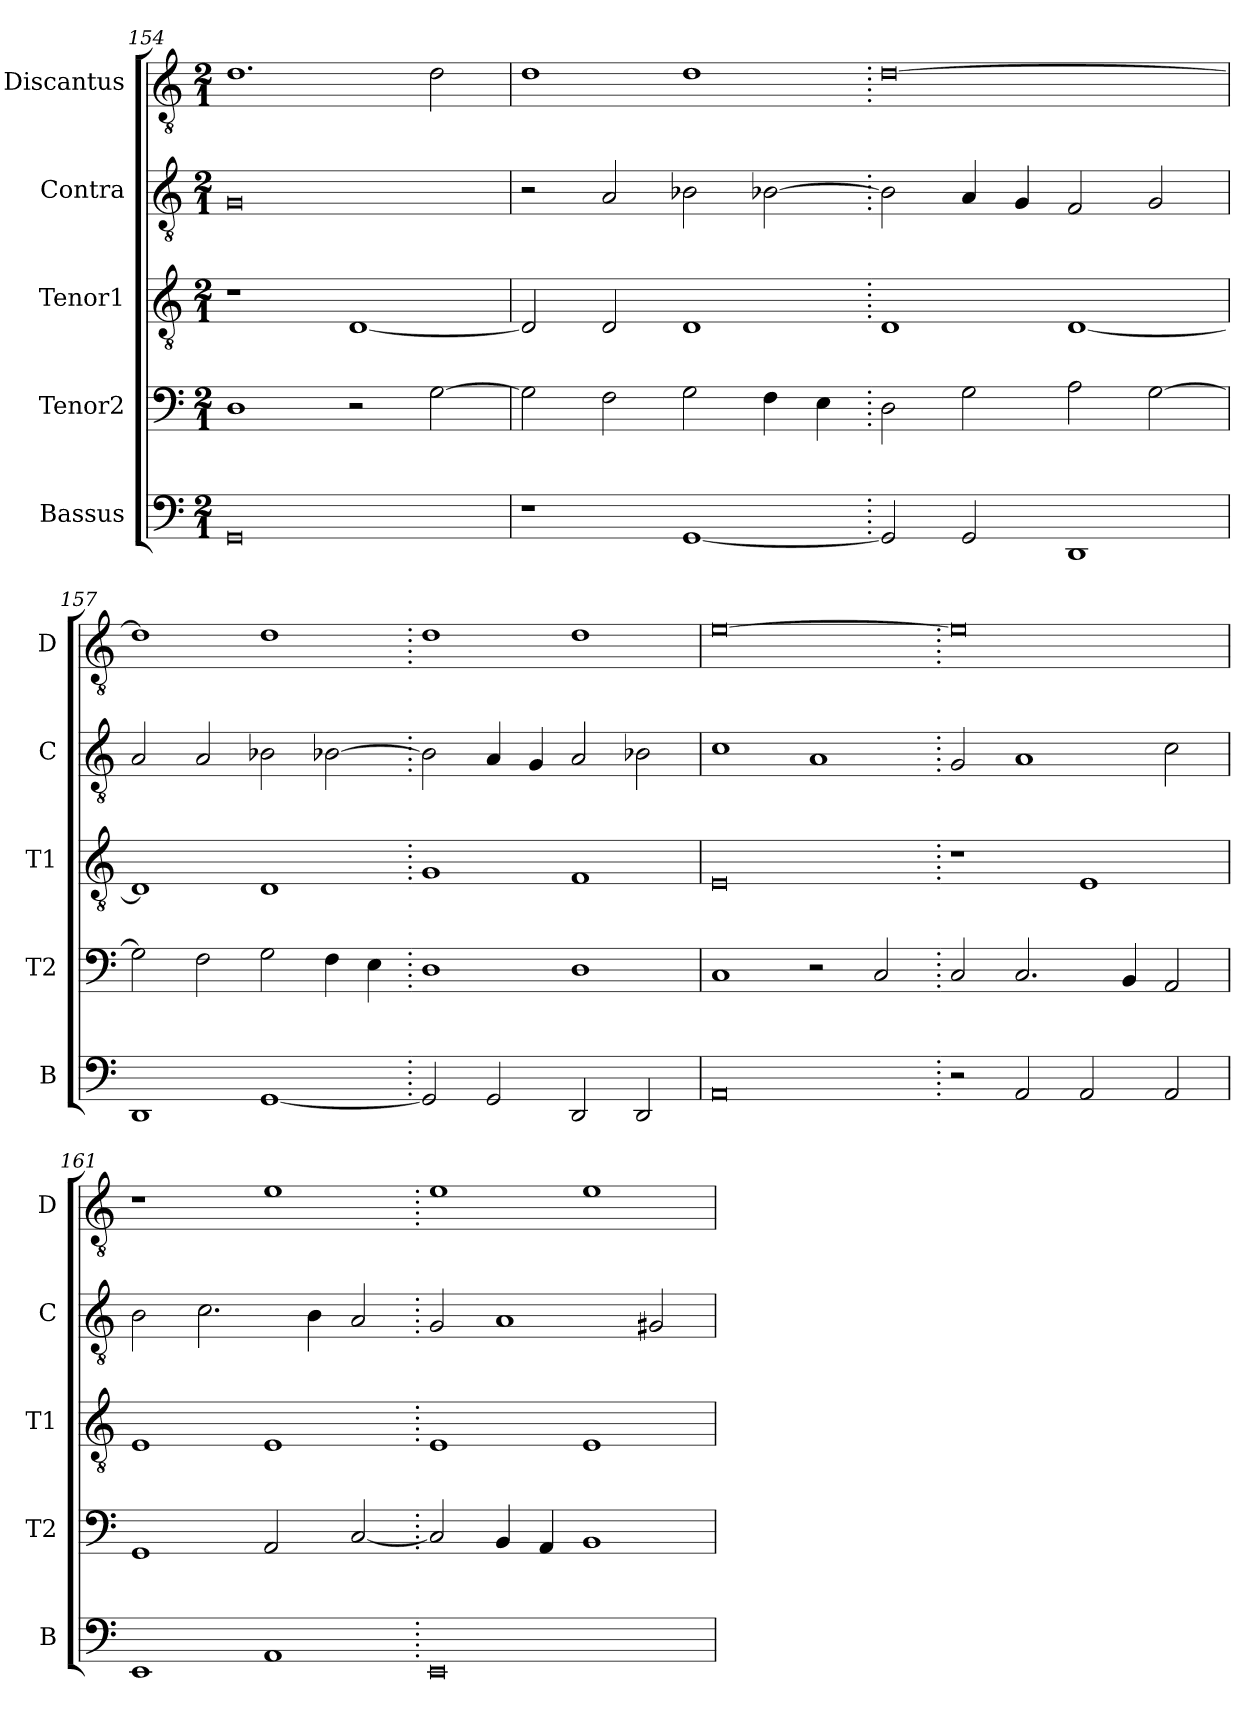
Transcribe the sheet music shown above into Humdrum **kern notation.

**kern	**kern	**kern	**kern	**kern
*part5	*part4	*part3	*part2	*part1
*staff5	*staff4	*staff3	*staff2	*staff1
*I"Bassus	*I"Tenor2	*I"Tenor1	*I"Contra	*I"Discantus
*I'B	*I'T2	*I'T1	*I'C	*I'D
*clefF4	*clefF4	*clefGv2	*clefGv2	*clefGv2
*k[]	*k[]	*k[]	*k[]	*k[]
*M2/1	*M2/1	*M2/1	*M2/1	*M2/1
=154	=154	=154	=154	=154
0GG	1D	1r	0G	1.d
.	2r	[1D	.	.
.	[2G\	.	.	2d\
=155	=155	=155	=155	=155
1r	2G\]	2D/]	2r	1d
.	2F\	2D/	2A/	.
[1GG	2G\	1D	2B-X\	1d
.	4F\	.	[2B-X\	.
.	4E\	.	.	.
=156.	=156.	=156.	=156.	=156.
2GG/]	2D\	1D	2B-\]	[0d
2GG/	2G\	.	4A/	.
.	.	.	4G/	.
1DD	2A\	[1D	2F/	.
.	[2G\	.	2G/	.
=157	=157	=157	=157	=157
1DD	2G\]	1D]	2A/	1d]
.	2F\	.	2A/	.
[1GG	2G\	1D	2B-X\	1d
.	4F\	.	[2B-X\	.
.	4E\	.	.	.
=158.	=158.	=158.	=158.	=158.
2GG/]	1D	1G	2B-\]	1d
2GG/	.	.	4A/	.
.	.	.	4G/	.
2DD/	1D	1F	2A/	1d
2DD/	.	.	2B-X\	.
=159	=159	=159	=159	=159
0AA	1C	0E	1c	[0e
.	2r	.	1A	.
.	2C/	.	.	.
=160.	=160.	=160.	=160.	=160.
2r	2C/	1r	2G/	0e]
2AA/	2.C/	.	1A	.
2AA/	.	1E	.	.
.	4BB/	.	.	.
2AA/	2AA/	.	2c\	.
=161	=161	=161	=161	=161
1EE	1GG	1E	2B\	1r
.	.	.	2.c\	.
1AA	2AA/	1E	.	1e
.	.	.	4B\	.
.	[2C/	.	2A/	.
=162.	=162.	=162.	=162.	=162.
0EE	2C/]	1E	2G/	1e
.	4BB/	.	1A	.
.	4AA/	.	.	.
.	1BB	1E	.	1e
.	.	.	2G#X/	.
=	=	=	=	=
*-	*-	*-	*-	*-
